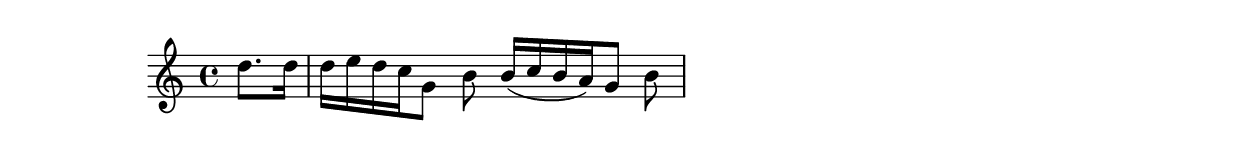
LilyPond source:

\relative c''{\partial 4 d8. d16 d[e d c g8] b b16[(c b a) g8] b}